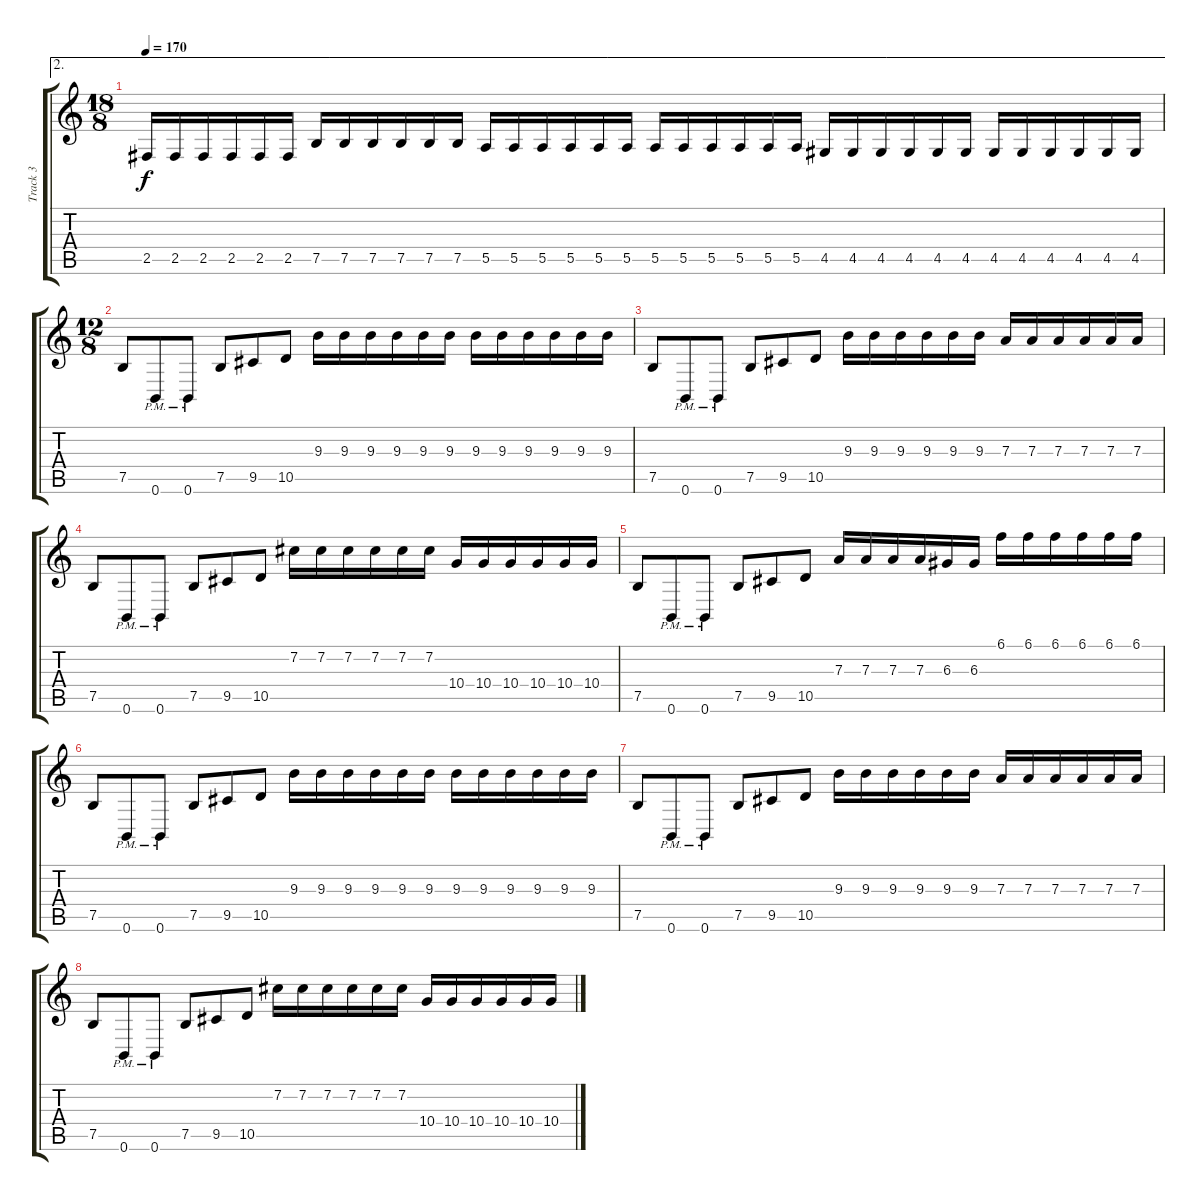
\track ("Track 3" "Track 3") {instrument overdrivenguitar}
\staff {score tabs}
\tuning (B3 Gb3 D3 A2 E2 B1) {hide}
\ae 2
\ts (18 8)
\tempo 170
\clef g2
\ks c
2.5.16{dy f} 2.5.16 2.5.16 2.5.16 2.5.16 2.5.16 7.5.16 7.5.16 7.5.16 7.5.16 7.5.16 7.5.16 5.5.16 5.5.16 5.5.16 5.5.16 5.5.16 5.5.16 5.5.16 5.5.16 5.5.16 5.5.16 5.5.16 5.5.16 4.5.16 4.5.16 4.5.16 4.5.16 4.5.16 4.5.16 4.5.16 4.5.16 4.5.16 4.5.16 4.5.16 4.5.16 |
\ts (12 8)
7.5.8 0.6{pm}.8 0.6{pm}.8 7.5.8 9.5.8 10.5.8 9.3.16 9.3.16 9.3.16 9.3.16 9.3.16 9.3.16 9.3.16 9.3.16 9.3.16 9.3.16 9.3.16 9.3.16 |
7.5.8 0.6{pm}.8 0.6{pm}.8 7.5.8 9.5.8 10.5.8 9.3.16 9.3.16 9.3.16 9.3.16 9.3.16 9.3.16 7.3.16 7.3.16 7.3.16 7.3.16 7.3.16 7.3.16 |
7.5.8 0.6{pm}.8 0.6{pm}.8 7.5.8 9.5.8 10.5.8 7.2.16 7.2.16 7.2.16 7.2.16 7.2.16 7.2.16 10.4.16 10.4.16 10.4.16 10.4.16 10.4.16 10.4.16 |
7.5.8 0.6{pm}.8 0.6{pm}.8 7.5.8 9.5.8 10.5.8 7.3.16 7.3.16 7.3.16 7.3.16 6.3.16 6.3.16 6.1.16 6.1.16 6.1.16 6.1.16 6.1.16 6.1.16 |
7.5.8 0.6{pm}.8 0.6{pm}.8 7.5.8 9.5.8 10.5.8 9.3.16 9.3.16 9.3.16 9.3.16 9.3.16 9.3.16 9.3.16 9.3.16 9.3.16 9.3.16 9.3.16 9.3.16 |
7.5.8 0.6{pm}.8 0.6{pm}.8 7.5.8 9.5.8 10.5.8 9.3.16 9.3.16 9.3.16 9.3.16 9.3.16 9.3.16 7.3.16 7.3.16 7.3.16 7.3.16 7.3.16 7.3.16 |
7.5.8 0.6{pm}.8 0.6{pm}.8 7.5.8 9.5.8 10.5.8 7.2.16 7.2.16 7.2.16 7.2.16 7.2.16 7.2.16 10.4.16 10.4.16 10.4.16 10.4.16 10.4.16 10.4.16
